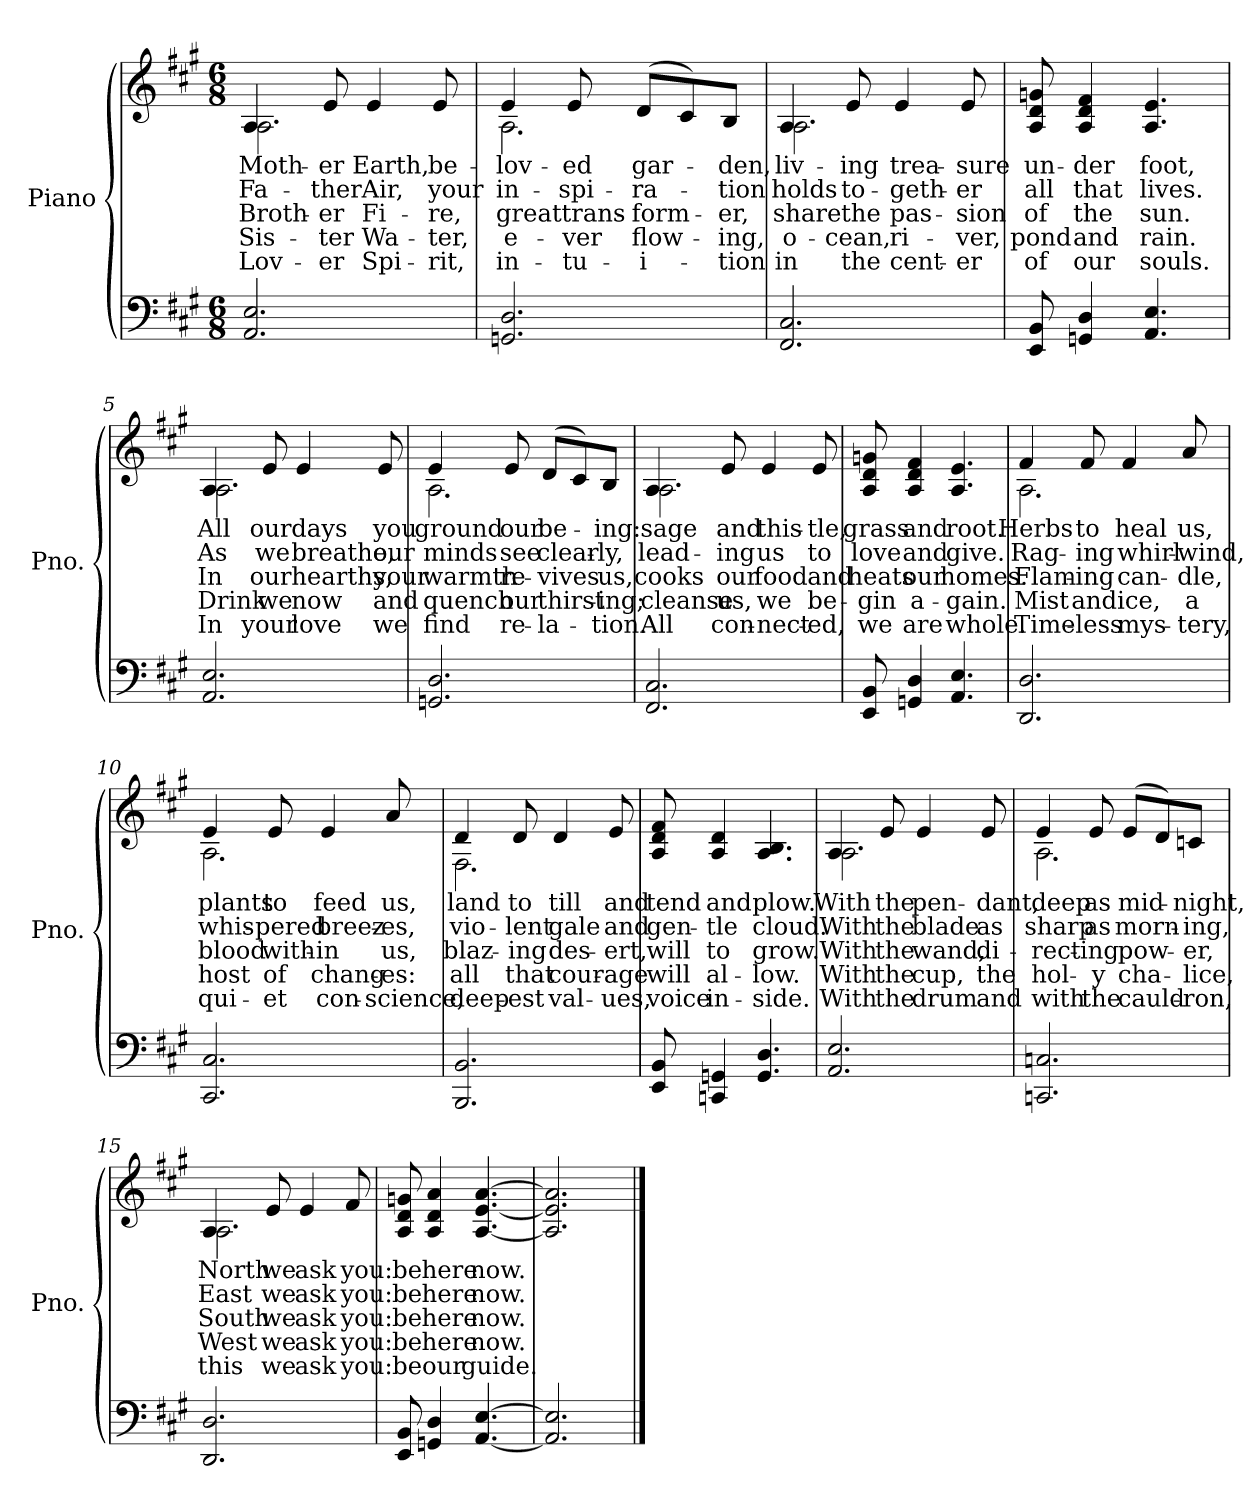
**kern	**kern	**text	**text	**text	**text	**text
*part1	*part1	*part1	*part1	*part1	*part1	*part1
*staff2	*staff1	*staff1	*staff1	*staff1	*staff1	*staff1
*I"Piano	*	*	*	*	*	*
*I'Pno.	*	*	*	*	*	*
*clefF4	*clefG2	*	*	*	*	*
*k[f#c#g#]	*k[f#c#g#]	*	*	*	*	*
*M6/8	*M6/8	*	*	*	*	*
*MM90	*MM90	*	*	*	*	*
=1	=1	=1	=1	=1	=1	=1
!	!	!LO:LY:b	!LO:LY:b	!LO:LY:b	!LO:LY:b	!LO:LY:b
*	*^	*	*	*	*	*
2.AA/ 2.E/	4A/	2.A\	Moth-	Fa-	Broth-	Sis-	Lov-
!	!	!	!LO:LY:b	!LO:LY:b	!LO:LY:b	!LO:LY:b	!LO:LY:b
.	8e/	.	-er	-ther	-er	-ter	-er
!	!	!	!LO:LY:b	!LO:LY:b	!LO:LY:b	!LO:LY:b	!LO:LY:b
.	4e/	.	Earth,	Air,	Fi-	Wa-	Spi-
!	!	!	!LO:LY:b	!LO:LY:b	!LO:LY:b	!LO:LY:b	!LO:LY:b
.	8e/	.	be-	your	-re,	-ter,	-rit,
=2	=2	=2	=2	=2	=2	=2	=2
!	!	!	!LO:LY:b	!LO:LY:b	!LO:LY:b	!LO:LY:b	!LO:LY:b
2.GGn/ 2.D/	4e/	2.A\	-lov-	in-	great	e-	in-
!	!	!	!LO:LY:b	!LO:LY:b	!LO:LY:b	!LO:LY:b	!LO:LY:b
.	8e/	.	-ed	-spi-	trans-	-ver	-tu-
!	!	!	!LO:LY:b	!LO:LY:b	!LO:LY:b	!LO:LY:b	!LO:LY:b
.	(<8d/L	.	gar-	-ra-	-form-	flow-	-i-
.	8c#/)	.	.	.	.	.	.
!	!	!	!LO:LY:b	!LO:LY:b	!LO:LY:b	!LO:LY:b	!LO:LY:b
.	8B/J	.	-den,	-tion	-er,	-ing,	-tion
=3	=3	=3	=3	=3	=3	=3	=3
!	!	!	!LO:LY:b	!LO:LY:b	!LO:LY:b	!LO:LY:b	!LO:LY:b
2.FF#/ 2.C#/	4A/	2.A\	liv-	holds	share	o-	in
!	!	!	!LO:LY:b	!LO:LY:b	!LO:LY:b	!LO:LY:b	!LO:LY:b
.	8e/	.	-ing	to-	the	-cean,	the
!	!	!	!LO:LY:b	!LO:LY:b	!LO:LY:b	!LO:LY:b	!LO:LY:b
.	4e/	.	trea-	-geth-	pas-	ri-	cent-
!	!	!	!LO:LY:b	!LO:LY:b	!LO:LY:b	!LO:LY:b	!LO:LY:b
.	8e/	.	-sure	-er	-sion	-ver,	-er
*	*v	*v	*	*	*	*	*
=4	=4	=4	=4	=4	=4	=4
!	!	!LO:LY:b	!LO:LY:b	!LO:LY:b	!LO:LY:b	!LO:LY:b
8EE/ 8BB/	8A/ 8d/ 8gn/	un-	all	of	pond	of
!	!	!LO:LY:b	!LO:LY:b	!LO:LY:b	!LO:LY:b	!LO:LY:b
4GGn/ 4D/	4A/ 4d/ 4f#/	-der	that	the	and	our
!	!	!LO:LY:b	!LO:LY:b	!LO:LY:b	!LO:LY:b	!LO:LY:b
4.AA/ 4.E/	4.A/ 4.e/	foot,	lives.	sun.	rain.	souls.
!!LO:LB:g=z
=5	=5	=5	=5	=5	=5	=5
!	!	!LO:LY:b	!LO:LY:b	!LO:LY:b	!LO:LY:b	!LO:LY:b
*	*^	*	*	*	*	*
2.AA/ 2.E/	4A/	2.A\	All	As	In	Drink	In
!	!	!	!LO:LY:b	!LO:LY:b	!LO:LY:b	!LO:LY:b	!LO:LY:b
.	8e/	.	our	we	our	we	your
!	!	!	!LO:LY:b	!LO:LY:b	!LO:LY:b	!LO:LY:b	!LO:LY:b
.	4e/	.	days	breathe,	hearths,	now	love
!	!	!	!LO:LY:b	!LO:LY:b	!LO:LY:b	!LO:LY:b	!LO:LY:b
.	8e/	.	you	our	your	and	we
=6	=6	=6	=6	=6	=6	=6	=6
!	!	!	!LO:LY:b	!LO:LY:b	!LO:LY:b	!LO:LY:b	!LO:LY:b
2.GGn/ 2.D/	4e/	2.A\	ground	minds	warmth	quench	find
!	!	!	!LO:LY:b	!LO:LY:b	!LO:LY:b	!LO:LY:b	!LO:LY:b
.	8e/	.	our	see	re-	our	re-
!	!	!	!LO:LY:b	!LO:LY:b	!LO:LY:b	!LO:LY:b	!LO:LY:b
.	(<8d/L	.	be-	clear-	-vives	thirst-	-la-
.	8c#/)	.	.	.	.	.	.
!	!	!	!LO:LY:b	!LO:LY:b	!LO:LY:b	!LO:LY:b	!LO:LY:b
.	8B/J	.	-ing:	-ly,	us,	-ing;	-tion.
=7	=7	=7	=7	=7	=7	=7	=7
!	!	!	!LO:LY:b	!LO:LY:b	!LO:LY:b	!LO:LY:b	!LO:LY:b
2.FF#/ 2.C#/	4A/	2.A\	sage	lead-	cooks	cleanse	All
!	!	!	!LO:LY:b	!LO:LY:b	!LO:LY:b	!LO:LY:b	!LO:LY:b
.	8e/	.	and	-ing	our	us,	con-
!	!	!	!LO:LY:b	!LO:LY:b	!LO:LY:b	!LO:LY:b	!LO:LY:b
.	4e/	.	this-	us	food	we	-nect-
!	!	!	!LO:LY:b	!LO:LY:b	!LO:LY:b	!LO:LY:b	!LO:LY:b
.	8e/	.	-tle,	to	and	be-	-ed,
*	*v	*v	*	*	*	*	*
=8	=8	=8	=8	=8	=8	=8
!	!	!LO:LY:b	!LO:LY:b	!LO:LY:b	!LO:LY:b	!LO:LY:b
8EE/ 8BB/	8A/ 8d/ 8gn/	grass	love	heats	-gin	we
!	!	!LO:LY:b	!LO:LY:b	!LO:LY:b	!LO:LY:b	!LO:LY:b
4GGn/ 4D/	4A/ 4d/ 4f#/	and	and	our	a-	are
!	!	!LO:LY:b	!LO:LY:b	!LO:LY:b	!LO:LY:b	!LO:LY:b
4.AA/ 4.E/	4.A/ 4.e/	root.	give.	homes.	-gain.	whole.
!!LO:LB:g=z
=9	=9	=9	=9	=9	=9	=9
!	!	!LO:LY:b	!LO:LY:b	!LO:LY:b	!LO:LY:b	!LO:LY:b
*	*^	*	*	*	*	*
2.DD/ 2.D/	4f#/	2.A\	Herbs	Rag-	Flam-	Mist	Time-
!	!	!	!LO:LY:b	!LO:LY:b	!LO:LY:b	!LO:LY:b	!LO:LY:b
.	8f#/	.	to	-ing	-ing	and	-less
!	!	!	!LO:LY:b	!LO:LY:b	!LO:LY:b	!LO:LY:b	!LO:LY:b
.	4f#/	.	heal	whirl-	can-	ice,	mys-
!	!	!	!LO:LY:b	!LO:LY:b	!LO:LY:b	!LO:LY:b	!LO:LY:b
.	8a/	.	us,	-wind,	-dle,	a	-tery,
=10	=10	=10	=10	=10	=10	=10	=10
!	!	!	!LO:LY:b	!LO:LY:b	!LO:LY:b	!LO:LY:b	!LO:LY:b
2.CC#/ 2.C#/	4e/	2.A\	plants	whis-	blood	host	qui-
!	!	!	!LO:LY:b	!LO:LY:b	!LO:LY:b	!LO:LY:b	!LO:LY:b
.	8e/	.	to	-pered	with-	of	-et
!	!	!	!LO:LY:b	!LO:LY:b	!LO:LY:b	!LO:LY:b	!LO:LY:b
.	4e/	.	feed	breez-	-in	chang-	con-
!	!	!	!LO:LY:b	!LO:LY:b	!LO:LY:b	!LO:LY:b	!LO:LY:b
.	8a/	.	us,	-es,	us,	-es:	-science,
=11	=11	=11	=11	=11	=11	=11	=11
!	!	!	!LO:LY:b	!LO:LY:b	!LO:LY:b	!LO:LY:b	!LO:LY:b
2.BBB/ 2.BB/	4d/	2.F#\	land	vio-	blaz-	all	deep-
!	!	!	!LO:LY:b	!LO:LY:b	!LO:LY:b	!LO:LY:b	!LO:LY:b
.	8d/	.	to	-lent	-ing	that	-est
!	!	!	!LO:LY:b	!LO:LY:b	!LO:LY:b	!LO:LY:b	!LO:LY:b
.	4d/	.	till	gale	des-	cour-	val-
!	!	!	!LO:LY:b	!LO:LY:b	!LO:LY:b	!LO:LY:b	!LO:LY:b
.	8e/	.	and	and	-ert,	-age	-ues,
*	*v	*v	*	*	*	*	*
=12	=12	=12	=12	=12	=12	=12
!	!	!LO:LY:b	!LO:LY:b	!LO:LY:b	!LO:LY:b	!LO:LY:b
8EE/ 8BB/	8A/ 8d/ 8f#/	tend	gen-	will	will	voice
!	!	!LO:LY:b	!LO:LY:b	!LO:LY:b	!LO:LY:b	!LO:LY:b
4CCn/ 4GGn/	4A/ 4d/	and	-tle	to	al-	in-
!	!	!LO:LY:b	!LO:LY:b	!LO:LY:b	!LO:LY:b	!LO:LY:b
4.GG/ 4.D/	4.A/ 4.B/	plow.	cloud.	grow.	-low.	-side.
!!LO:PB:g=z
=13	=13	=13	=13	=13	=13	=13
!	!	!LO:LY:b	!LO:LY:b	!LO:LY:b	!LO:LY:b	!LO:LY:b
*	*^	*	*	*	*	*
2.AA/ 2.E/	4A/	2.A\	With	With	With	With	With
!	!	!	!LO:LY:b	!LO:LY:b	!LO:LY:b	!LO:LY:b	!LO:LY:b
.	8e/	.	the	the	the	the	the
!	!	!	!LO:LY:b	!LO:LY:b	!LO:LY:b	!LO:LY:b	!LO:LY:b
.	4e/	.	pen-	blade	wand,	cup,	drum
!	!	!	!LO:LY:b	!LO:LY:b	!LO:LY:b	!LO:LY:b	!LO:LY:b
.	8e/	.	-dant,	as	di-	the	and
=14	=14	=14	=14	=14	=14	=14	=14
!	!	!	!LO:LY:b	!LO:LY:b	!LO:LY:b	!LO:LY:b	!LO:LY:b
2.CCn/ 2.Cn/	4e/	2.A\	deep	sharp	-rect-	hol-	with
!	!	!	!LO:LY:b	!LO:LY:b	!LO:LY:b	!LO:LY:b	!LO:LY:b
.	8e/	.	as	as	-ing	-y	the
!	!	!	!LO:LY:b	!LO:LY:b	!LO:LY:b	!LO:LY:b	!LO:LY:b
.	(<8e/L	.	mid-	morn-	pow-	cha-	cauld-
.	8d/)	.	.	.	.	.	.
!	!	!	!LO:LY:b	!LO:LY:b	!LO:LY:b	!LO:LY:b	!LO:LY:b
.	8cn/J	.	-night,	-ing,	-er,	-lice,	-ron,
=15	=15	=15	=15	=15	=15	=15	=15
!	!	!	!LO:LY:b	!LO:LY:b	!LO:LY:b	!LO:LY:b	!LO:LY:b
2.DD/ 2.D/	4A/	2.A\	North	East	South	West	this
!	!	!	!LO:LY:b	!LO:LY:b	!LO:LY:b	!LO:LY:b	!LO:LY:b
.	8e/	.	we	we	we	we	we
!	!	!	!LO:LY:b	!LO:LY:b	!LO:LY:b	!LO:LY:b	!LO:LY:b
.	4e/	.	ask	ask	ask	ask	ask
!	!	!	!LO:LY:b	!LO:LY:b	!LO:LY:b	!LO:LY:b	!LO:LY:b
.	8f#/	.	you:	you:	you:	you:	you:
*	*v	*v	*	*	*	*	*
=16	=16	=16	=16	=16	=16	=16
!	!	!LO:LY:b	!LO:LY:b	!LO:LY:b	!LO:LY:b	!LO:LY:b
8EE/ 8BB/	8A/ 8d/ 8gn/	be	be	be	be	be
!	!	!LO:LY:b	!LO:LY:b	!LO:LY:b	!LO:LY:b	!LO:LY:b
4GGn/ 4D/	4A/ 4d/ 4a/	here	here	here	here	our
!	!	!LO:LY:b	!LO:LY:b	!LO:LY:b	!LO:LY:b	!LO:LY:b
[4.AA/ [4.E/	[4.A/ [4.e/ [4.a/	now.	now.	now.	now.	guide.
=17	=17	=17	=17	=17	=17	=17
2.AA/] 2.E/]	2.A/] 2.e/] 2.a/]	.	.	.	.	.
==	==	==	==	==	==	==
*-	*-	*-	*-	*-	*-	*-
